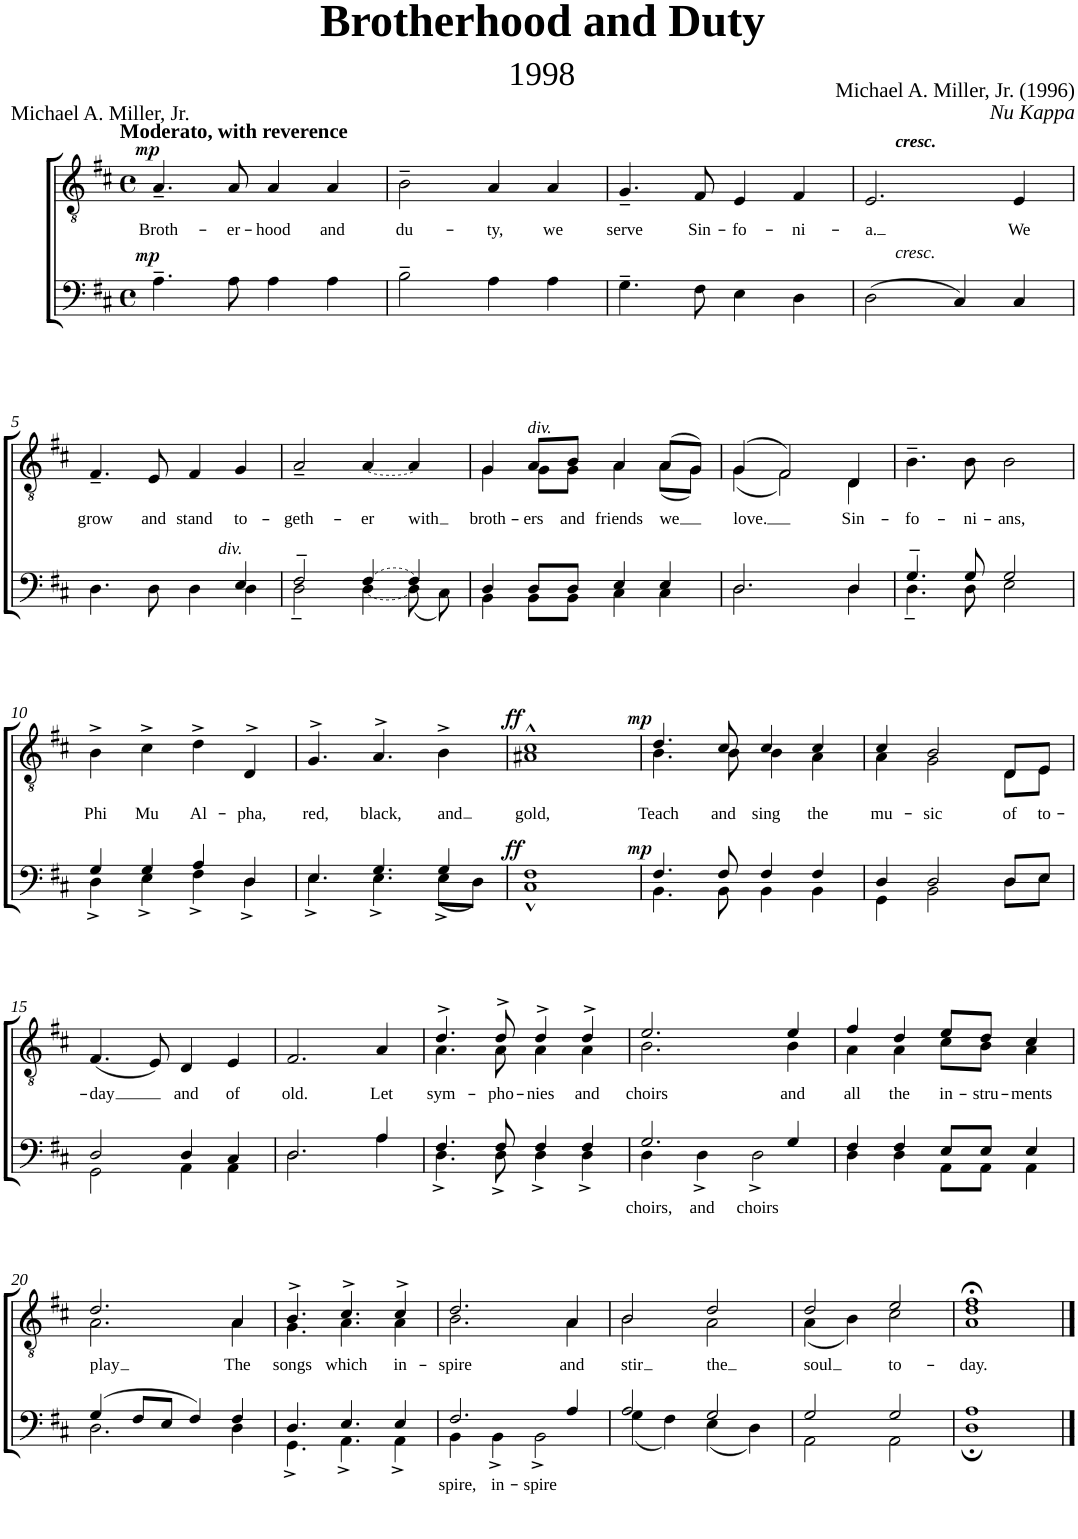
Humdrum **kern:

**kern	**text	**dynam	**kern	**text	**dynam
*part2	*part2	*part2	*part1	*part1	*part1
*staff2	*staff2	*staff2	*staff1	*staff1	*staff1
*I"Piano	*	*	*I"Piano	*	*
*I'Pno	*	*	*I'Pno	*	*
*clefF4	*	*	*clefGv2	*	*
*k[f#c#]	*	*	*k[f#c#]	*	*
*M4/4	*	*	*M4/4	*	*
*met(c)	*	*	*met(c)	*	*
=1	=1	=1	=1	=1	=1
!	!	!	!LO:TX:a:B:t=Moderato, with reverence	!	!
!	!	!LO:DY:a	!	!LO:LY:b	!LO:DY:a
4.A~\	.	mp	4.A~/	Broth-	mp
!	!	!	!	!LO:LY:b	!
8A\	.	.	8A/	-er-	.
!	!	!	!	!LO:LY:b	!
4A\	.	.	4A/	-hood	.
!	!	!	!	!LO:LY:b	!
4A\	.	.	4A/	and	.
=2	=2	=2	=2	=2	=2
!	!	!	!	!LO:LY:b	!
2B~\	.	.	2B~\	du-	.
!	!	!	!	!LO:LY:b	!
4A\	.	.	4A/	-ty,	.
!	!	!	!	!LO:LY:b	!
4A\	.	.	4A/	we	.
=3	=3	=3	=3	=3	=3
!	!	!	!	!LO:LY:b	!
4.G~\	.	.	4.G~/	serve	.
!	!	!	!	!LO:LY:b	!
8F#\	.	.	8F#/	Sin-	.
!	!	!	!	!LO:LY:b	!
4E\	.	.	4E/	-fo-	.
!	!	!	!	!LO:LY:b	!
4D\	.	.	4F#/	-ni-	.
=4	=4	=4	=4	=4	=4
!	!	!	!LO:TX:a:Bi:t=cresc.	!	!
!LO:TX:a:i:t=cresc.	!	!	!	!	!
!	!	!	!	!LO:LY:b	!
(2D\	.	.	2.E/	-a.	.
4C#/)	.	.	.	.	.
!	!	!	!	!LO:LY:b	!
4C#/	.	.	4E/	We	.
!!LO:LB:g=z
=5	=5	=5	=5	=5	=5
*^	*	*	*	*	*
!	!	!	!	!	!LO:LY:b	!
4.D\	2.ryy	.	.	4.F#~/	grow	.
!	!	!	!	!	!LO:LY:b	!
8D\	.	.	.	8E/	and	.
!	!	!	!	!	!LO:LY:b	!
4D\	.	.	.	4F#/	stand	.
!LO:TX:a:i:t=div.	!	!	!	!	!	!
!	!	!	!	!	!LO:LY:b	!
4E/	4D\	.	.	4G/	to-	.
=6	=6	=6	=6	=6	=6	=6
!	!	!	!	!	!LO:LY:b	!
2F#~/	2D~\	.	.	2A~/	-geth-	.
!LO:T:dash	!LO:T:dash	!	!	!LO:T:dash	!LO:LY:b	!
[4F#/	[4D\	.	.	[4A/	-er	.
!	!	!	!	!	!LO:LY:b	!
4F#/]	(8D\]	.	.	4A/]	with	.
.	8C#\)	.	.	.	.	.
=7	=7	=7	=7	=7	=7	=7
!	!	!	!	!	!LO:LY:b	!
*	*	*	*	*^	*	*
4D/	4BB\	.	.	4G/	4G\	broth-	.
!	!	!	!	!LO:TX:a:i:t=div.	!	!	!
!	!	!	!	!	!	!LO:LY:b	!
8D/L	8BB\L	.	.	8A/L	8G\L	-ers	.
!	!	!	!	!	!	!LO:LY:b	!
8D/J	8BB\J	.	.	8B/J	8G\J	and	.
!	!	!	!	!	!	!LO:LY:b	!
4E/	4C#\	.	.	4A/	4A\	friends	.
!	!	!	!	!	!	!LO:LY:b	!
4E/	4C#\	.	.	(8A/L	(8A\L	we	.
.	.	.	.	8G/J)	8G\J)	.	.
=8	=8	=8	=8	=8	=8	=8	=8
!	!	!	!	!	!	!LO:LY:b	!
2.D/	2.D\	.	.	(4G/	(4G\	-love.	.
.	.	.	.	2F#/)	2F#\)	.	.
!	!	!	!	!	!	!LO:LY:b	!
4D/	4D\	.	.	4D/	4D\	Sin-	.
=9	=9	=9	=9	=9	=9	=9	=9
!	!	!	!	!	!	!LO:LY:b	!
*	*	*	*	*v	*v	*	*
4.G~/	4.D~\	.	.	4.B~\	-fo-	.
!	!	!	!	!	!LO:LY:b	!
8G/	8D\	.	.	8B\	-ni-	.
!	!	!	!	!	!LO:LY:b	!
2G/	2E\	.	.	2B\	-ans,	.
!!LO:LB:g=z
=10	=10	=10	=10	=10	=10	=10
!	!	!	!	!	!LO:LY:b	!
4G/	4D^\	.	.	4B^\	Phi	.
!	!	!	!	!	!LO:LY:b	!
4G/	4E^\	.	.	4c#^\	Mu	.
!	!	!	!	!	!LO:LY:b	!
4A/	4F#^\	.	.	4d^\	Al-	.
!	!	!	!	!	!LO:LY:b	!
4D/	4D^\	.	.	4D^>/	-pha,	.
=11	=11	=11	=11	=11	=11	=11
!	!	!	!	!	!LO:LY:b	!
4.E/	4.E^\	.	.	4.G^>/	red,	.
!	!	!	!	!	!LO:LY:b	!
4.G/	4.E^\	.	.	4.A^>/	black,	.
!	!	!	!	!	!LO:LY:b	!
4G/	(8E^\L	.	.	4B^\	and	.
.	8D\J)	.	.	.	.	.
=12	=12	=12	=12	=12	=12	=12
!	!	!	!LO:DY:a	!	!LO:LY:b	!LO:DY:a
*	*	*	*	*^	*	*
1F#	1C#^^	.	ff	1c#^^	1A#X	gold,	ff
=13	=13	=13	=13	=13	=13	=13	=13
!	!	!	!LO:DY:a	!	!	!LO:LY:b	!LO:DY:a
4.F#/	4.BB\	.	mp	4.d/	4.B\	Teach	mp
!	!	!	!	!	!	!LO:LY:b	!
8F#/	8BB\	.	.	8c#/	8B\	and	.
!	!	!	!	!	!	!LO:LY:b	!
4F#/	4BB\	.	.	4c#/	4B\	sing	.
!	!	!	!	!	!	!LO:LY:b	!
4F#/	4BB\	.	.	4c#/	4A\	the	.
=14	=14	=14	=14	=14	=14	=14	=14
!	!	!	!	!	!	!LO:LY:b	!
4D/	4GG\	.	.	4c#/	4A\	mu-	.
!	!	!	!	!	!	!LO:LY:b	!
2D/	2BB\	.	.	2B/	2G\	-sic	.
!	!	!	!	!	!	!LO:LY:b	!
8D/L	8D\L	.	.	8D/L	8D\L	of	.
!	!	!	!	!	!	!LO:LY:b	!
8E/J	8E\J	.	.	8E/J	8E\J	to-	.
!!LO:LB:g=z
=15	=15	=15	=15	=15	=15	=15	=15
!	!	!	!	!	!	!LO:LY:b	!
*	*	*	*	*v	*v	*	*
2D/	2GG\	.	.	(4.F#/	-day	.
.	.	.	.	8E/)	.	.
!	!	!	!	!	!LO:LY:b	!
4D/	4AA\	.	.	4D/	and	.
!	!	!	!	!	!LO:LY:b	!
4C#/	4AA\	.	.	4E/	of	.
=16	=16	=16	=16	=16	=16	=16
!	!	!	!	!	!LO:LY:b	!
2.D/	2.D\	.	.	2.F#/	old.	.
!	!	!	!	!	!LO:LY:b	!
4A/	4A\	.	.	4A/	Let	.
=17	=17	=17	=17	=17	=17	=17
!	!	!	!	!	!LO:LY:b	!
*	*	*	*	*^	*	*
4.F#/	4.D^\	.	.	4.d^/	4.A\	sym-	.
!	!	!	!	!	!	!LO:LY:b	!
8F#/	8D^\	.	.	8d^/	8A\	-pho-	.
!	!	!	!	!	!	!LO:LY:b	!
4F#/	4D^\	.	.	4d^/	4A\	-nies	.
!	!	!	!	!	!	!LO:LY:b	!
4F#/	4D^\	.	.	4d^/	4A\	and	.
=18	=18	=18	=18	=18	=18	=18	=18
!	!	!LO:LY:b	!	!	!	!LO:LY:b	!
2.G/	4D\	choirs,	.	2.e/	2.B\	choirs	.
!	!	!LO:LY:b	!	!	!	!	!
.	4D^\	and	.	.	.	.	.
!	!	!LO:LY:b	!	!	!	!	!
.	2D^\	choirs	.	.	.	.	.
!	!	!	!	!	!	!LO:LY:b	!
4G/	.	.	.	4e/	4B\	and	.
=19	=19	=19	=19	=19	=19	=19	=19
!	!	!	!	!	!	!LO:LY:b	!
4F#/	4D\	.	.	4f#/	4A\	all	.
!	!	!	!	!	!	!LO:LY:b	!
4F#/	4D\	.	.	4d/	4A\	the	.
!	!	!	!	!	!	!LO:LY:b	!
8E/L	8AA\L	.	.	8e/L	8c#\L	in-	.
!	!	!	!	!	!	!LO:LY:b	!
8E/J	8AA\J	.	.	8d/J	8B\J	-stru-	.
!	!	!	!	!	!	!LO:LY:b	!
4E/	4AA\	.	.	4c#/	4A\	-ments	.
!!LO:LB:g=z	!!
=20	=20	=20	=20	=20	=20	=20	=20
!	!	!	!	!	!	!LO:LY:b	!
(4G/	2.D\	.	.	2.d/	2.A\	play	.
8F#/L	.	.	.	.	.	.	.
8E/J	.	.	.	.	.	.	.
4F#/)	.	.	.	.	.	.	.
!	!	!	!	!	!	!LO:LY:b	!
4F#/	4D\	.	.	4A/	4A\	The	.
=21	=21	=21	=21	=21	=21	=21	=21
!	!	!	!	!	!	!LO:LY:b	!
4.D/	4.GG^\	.	.	4.B^/	4.G\	songs	.
!	!	!	!	!	!	!LO:LY:b	!
4.E/	4.AA^\	.	.	4.c#^/	4.A\	which	.
!	!	!	!	!	!	!LO:LY:b	!
4E/	4AA^\	.	.	4c#^/	4A\	in-	.
=22	=22	=22	=22	=22	=22	=22	=22
!	!	!LO:LY:b	!	!	!	!LO:LY:b	!
2.F#/	4BB\	spire,	.	2.d/	2.B\	-spire	.
!	!	!LO:LY:b	!	!	!	!	!
.	4BB^\	in-	.	.	.	.	.
!	!	!LO:LY:b	!	!	!	!	!
.	2BB^\	-spire	.	.	.	.	.
!	!	!	!	!	!	!LO:LY:b	!
4A/	.	.	.	4A/	4A\	and	.
=23	=23	=23	=23	=23	=23	=23	=23
!	!	!	!	!	!	!LO:LY:b	!
2A/	(4G\	.	.	2B/	2B\	stir	.
.	4F#\)	.	.	.	.	.	.
!	!	!	!	!	!	!LO:LY:b	!
2G/	(4E\	.	.	2d/	2A\	the	.
.	4D\)	.	.	.	.	.	.
=24	=24	=24	=24	=24	=24	=24	=24
!	!	!	!	!	!	!LO:LY:b	!
2G/	2AA\	.	.	2d/	(4A\	soul	.
.	.	.	.	.	4B\)	.	.
!	!	!	!	!	!	!LO:LY:b	!
2G/	2AA\	.	.	2e/	2c#\	to-	.
=25	=25	=25	=25	=25	=25	=25	=25
!	!	!	!	!	!	!LO:LY:b	!
1A;	1D	.	.	1d;< 1f#;<	1A	-day.	.
*v	*v	*	*	*	*	*	*
*	*	*	*v	*v	*	*
==	==	==	==	==	==
*-	*-	*-	*-	*-	*-
